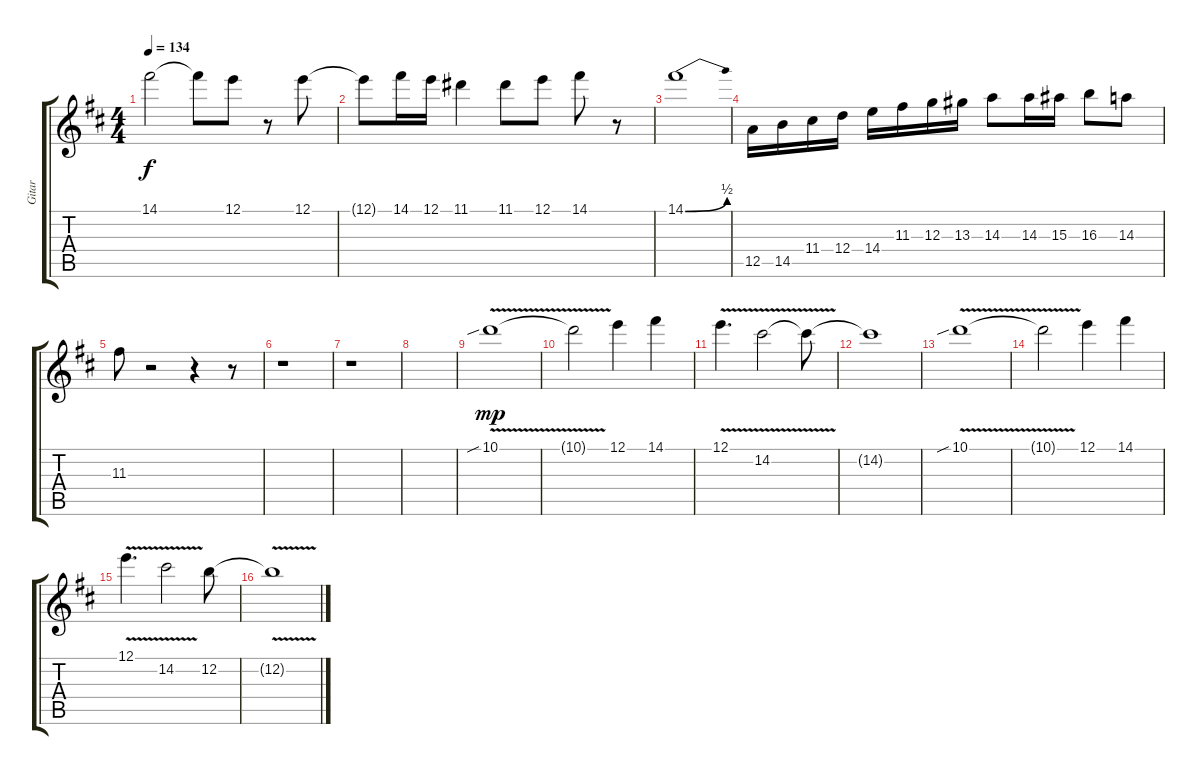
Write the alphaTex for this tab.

\track ("Gitar" "Gitar") {instrument overdrivenguitar}
\staff {score tabs}
\tuning (E4 B3 G3 D3 A2 E2) {hide}
\ts (4 4)
\tempo 134
\clef g2
\ks d
14.1.2{dy f} 14.1{t}.8 12.1.8 r.8 12.1.8 |
12.1{t}.8 14.1.16 12.1.16 11.1.4 11.1.8 12.1.8 14.1.8 r.8 |
14.1{be (bend 0 0 60 2)}.1 |
12.5.16 14.5.16 11.4.16 12.4.16 14.4.16 11.3.16 12.3.16 13.3.16 14.3.8 14.3.16 15.3.16 16.3.8 14.3.8 |
11.3.8 r.2 r.4 r.8 |
r.1 |
r.1 |
|
10.1{v sib}.1{dy mp} |
10.1{t}.2 12.1.4 14.1.4 |
12.1{v}.4{d} 14.2{v}.2 14.2{t}.8 |
14.2{t}.1 |
10.1{v sib}.1 |
10.1{t}.2 12.1.4 14.1.4 |
12.1{v}.4{d} 14.2{v}.2 12.2.8 |
12.2{v t}.1
